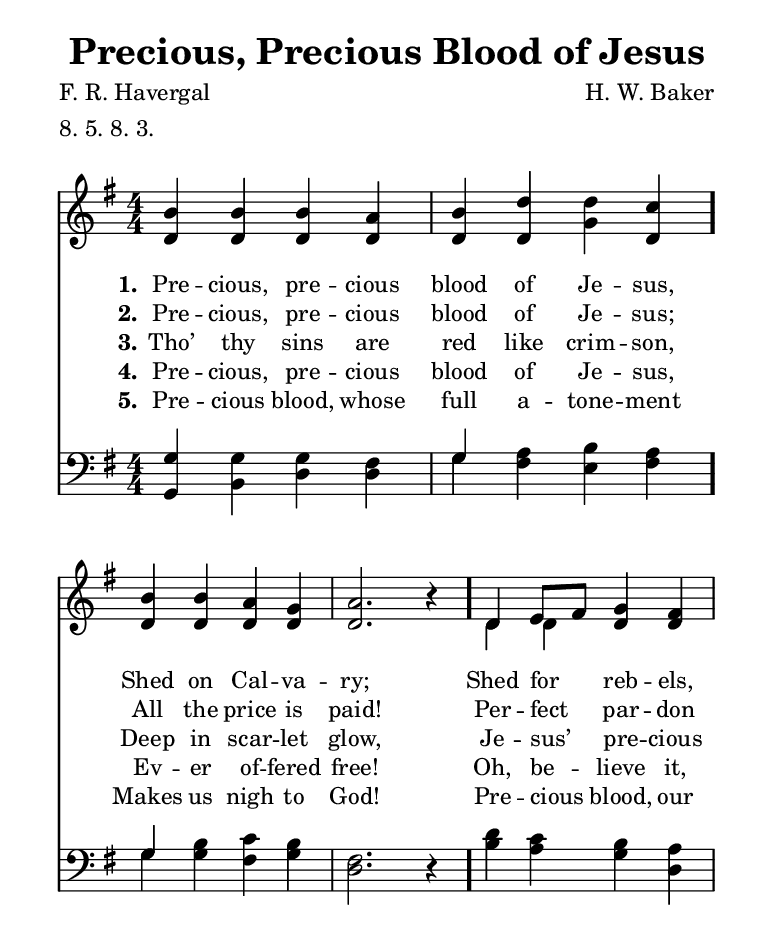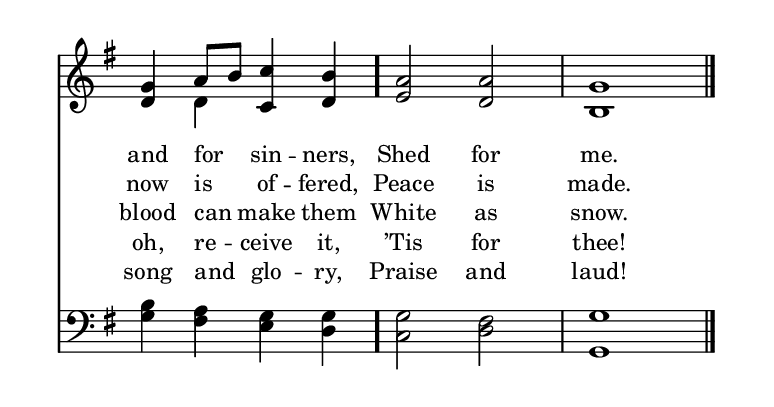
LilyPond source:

\include "common/global.ily"
\paper {
  \include "common/paper.ily"
  ragged-bottom = ##t
  ragged-last-bottom = ##t
  systems-per-page = #(cond (is-eogsized 2) (#t #f))
}

\header{
  %gospel
  hymnnumber = "31"
  title = "Precious, Precious Blood of Jesus"
  tunename = "Stephanos"
  meter = "8. 5. 8. 3."
  poet = "F. R. Havergal"
  composer = "H. W. Baker"
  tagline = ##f
}

% for fermata in MIDI
ta = { \tempo 4=90 }
tb = { \tempo 4=45 }

patternAA = { c4 }
patternAB = { c4 c8[ c8] c4 c4 }

patternBA = { c4 c4 c4 c4 | c2. c4 }

patternCA = { c2 c2 | c1 }

global = {
  \include "common/overrides.ily"
  \override Staff.TimeSignature.style = #'numbered
  \time 4/4
  \override Score.MetronomeMark.transparent = ##t % hide all fermata changes too
  \ta
  \key g \major
  \autoBeamOff
}

notesSoprano = {
\global
\relative c'' {

  \changePitch \patternAA { b b b a        | b d d c   }
  \changePitch \patternBA { b b a g        | a r       }
  \changePitch \patternAB { d, e fis g fis | g a b c b }
  \changePitch \patternCA { a a            | g         }

  \bar "|."

}
}

notesAlto = {
\global
\relative e' {

  \changePitch \patternAA { d d d d | d d g d }
  \changePitch \patternBA { d d d d | d r     }
  \changePitch \patternAA { d d d d | d d c d }
  \changePitch \patternCA { e d     | b       }

}
}

notesTenor = {
\global
\relative a {

  \changePitch \patternAA { g g g fis | g a b a }
  \changePitch \patternBA { g b c b   | fis r   }
  \changePitch \patternAA { d' c b a  | b a g g }
  \changePitch \patternCA { g fis     | g       }

}
}

notesBass = {
\global
\relative f, {

  \changePitch \patternAA { g b d d   | g fis e fis }
  \changePitch \patternBA { g g fis g | d r         }
  \changePitch \patternAA { b' a g d  | g fis e d   }
  \changePitch \patternCA { c d       | g,          }

}
}

wordsA = \lyricmode {
\set stanza = "1."

Pre -- cious, pre -- cious blood of Je -- sus, \bar "."
Shed on Cal -- va -- ry; \bar "." \eogbreak
Shed for reb -- els, and for sin -- ners, \bar "."
Shed for me. \bar "." \eogbreak

}

wordsB = \lyricmode {
\set stanza = "2."

Pre -- cious, pre -- cious blood of Je -- sus;
All the price is paid!
Per -- fect par -- don now is of -- fered,
Peace is made.

}

wordsC = \lyricmode {
\set stanza = "3."

Tho’ thy sins are red like crim -- son,
Deep in scar -- let glow,
Je -- sus’ pre -- cious blood can make them
White as snow.

}

wordsD = \lyricmode {
\set stanza = "4."

Pre -- cious, pre -- cious blood of Je -- sus,
Ev -- er of -- fered free!
Oh, be -- lieve it, oh, re -- ceive it,
’Tis for thee!

}

wordsE = \lyricmode {
\set stanza = "5."

Pre -- cious blood, whose full a -- tone -- ment
Makes us nigh to God!
Pre -- cious blood, our song and glo -- ry,
Praise and laud!

}

\score {
  \context ChoirStaff <<
    \context Staff = upper <<
      \set Staff.autoBeaming = ##f
      \set ChoirStaff.systemStartDelimiter = #'SystemStartBar
      \set ChoirStaff.printPartCombineTexts = ##f
      \partcombine #'(2 . 11) \notesSoprano \notesAlto
      \context NullVoice = sopranos { \voiceOne << \notesSoprano >> }
      \context Lyrics = one   \lyricsto sopranos \wordsA
      \context Lyrics = two   \lyricsto sopranos \wordsB
      \context Lyrics = three \lyricsto sopranos \wordsC
      \context Lyrics = four  \lyricsto sopranos \wordsD
      \context Lyrics = five  \lyricsto sopranos \wordsE
    >>
    \context Staff = men <<
      \set Staff.autoBeaming = ##f
      \clef bass
      \set ChoirStaff.printPartCombineTexts = ##f
      \partcombine #'(2 . 11) \notesTenor \notesBass
    >>
  >>
  \layout {
    \include "common/layout.ily"
  }
  \midi{
    \include "common/midi.ily"
  }
}

\version "2.19.49"  % necessary for upgrading to future LilyPond versions.

% vi:set et ts=2 sw=2 ai nocindent syntax=lilypond:
